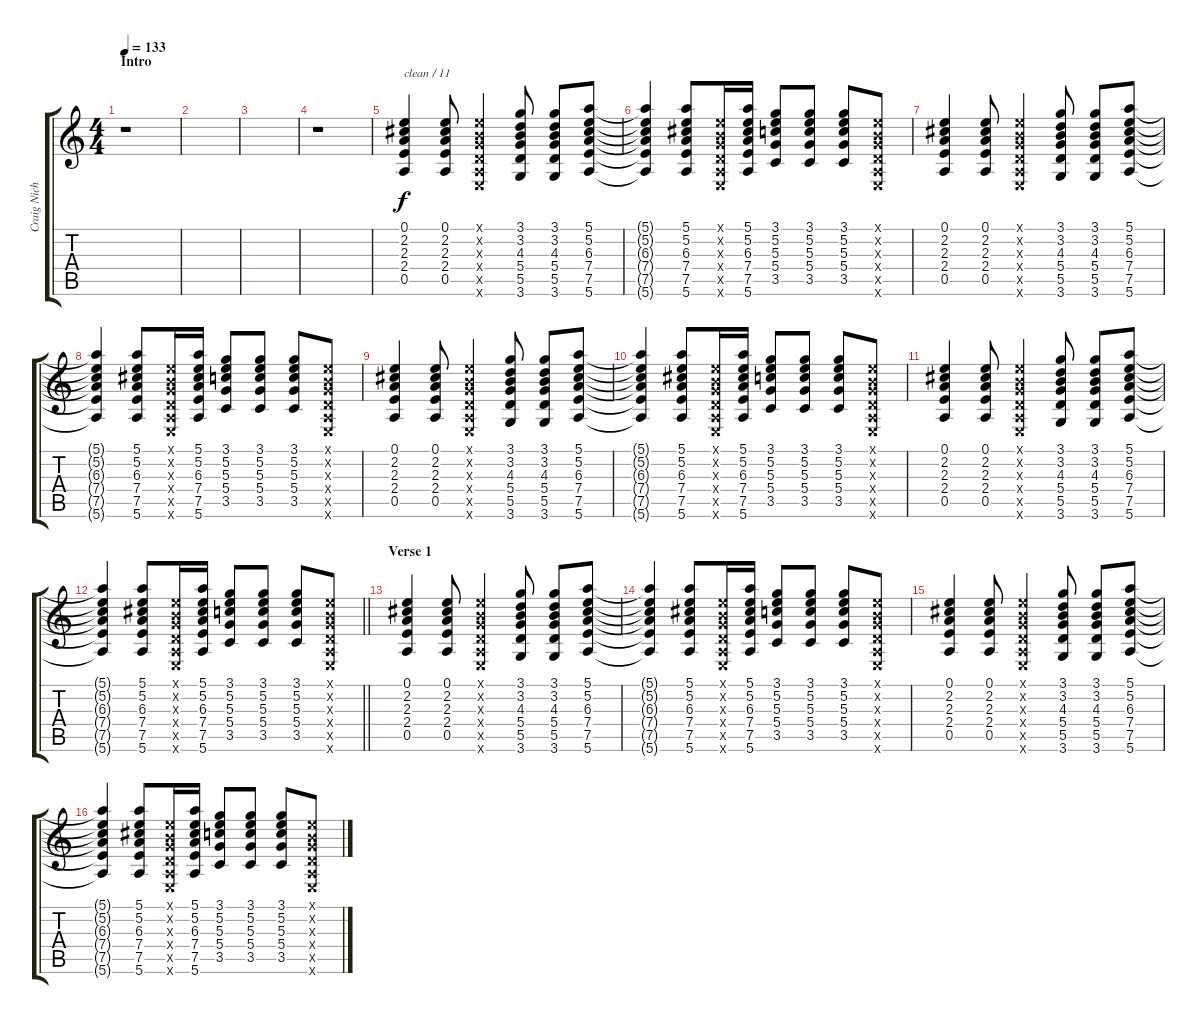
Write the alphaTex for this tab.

\track ("Craig Nicholls (Guitar Track)" "Craig Nich") {instrument distortionguitar}
\staff {score tabs}
\tuning (E4 B3 G3 D3 A2 E2) {hide}
\ts (4 4)
\section ("" "Intro")
\tempo 133
\clef g2
\ks c
r.1{dy f instrument distortionguitar} |
|
|
r.1 |
(0.1 2.2 2.3 2.4 0.5).4{txt "clean / 11" instrument electricguitarclean} (0.1 2.2 2.3 2.4 0.5).8 (0.1{x} 0.2{x} 0.3{x} 0.4{x} 0.5{x} 0.6{x}).4 (3.1 3.2 4.3 5.4 5.5 3.6).8 (3.1 3.2 4.3 5.4 5.5 3.6).8 (5.1 5.2 6.3 7.4 7.5 5.6).8 |
(5.1{t} 5.2{t} 6.3{t} 7.4{t} 7.5{t} 5.6{t}).4 (5.1 5.2 6.3 7.4 7.5 5.6).8 (0.1{x} 0.2{x} 0.3{x} 0.4{x} 0.5{x} 0.6{x}).16 (5.1 5.2 6.3 7.4 7.5 5.6).16 (3.1 5.2 5.3 5.4 3.5).8 (3.1 5.2 5.3 5.4 3.5).8 (3.1 5.2 5.3 5.4 3.5).8 (0.1{x} 0.2{x} 0.3{x} 0.4{x} 0.5{x} 0.6{x}).8 |
(0.1 2.2 2.3 2.4 0.5).4 (0.1 2.2 2.3 2.4 0.5).8 (0.1{x} 0.2{x} 0.3{x} 0.4{x} 0.5{x} 0.6{x}).4 (3.1 3.2 4.3 5.4 5.5 3.6).8 (3.1 3.2 4.3 5.4 5.5 3.6).8 (5.1 5.2 6.3 7.4 7.5 5.6).8 |
(5.1{t} 5.2{t} 6.3{t} 7.4{t} 7.5{t} 5.6{t}).4 (5.1 5.2 6.3 7.4 7.5 5.6).8 (0.1{x} 0.2{x} 0.3{x} 0.4{x} 0.5{x} 0.6{x}).16 (5.1 5.2 6.3 7.4 7.5 5.6).16 (3.1 5.2 5.3 5.4 3.5).8 (3.1 5.2 5.3 5.4 3.5).8 (3.1 5.2 5.3 5.4 3.5).8 (0.1{x} 0.2{x} 0.3{x} 0.4{x} 0.5{x} 0.6{x}).8 |
(0.1 2.2 2.3 2.4 0.5).4 (0.1 2.2 2.3 2.4 0.5).8 (0.1{x} 0.2{x} 0.3{x} 0.4{x} 0.5{x} 0.6{x}).4 (3.1 3.2 4.3 5.4 5.5 3.6).8 (3.1 3.2 4.3 5.4 5.5 3.6).8 (5.1 5.2 6.3 7.4 7.5 5.6).8 |
(5.1{t} 5.2{t} 6.3{t} 7.4{t} 7.5{t} 5.6{t}).4 (5.1 5.2 6.3 7.4 7.5 5.6).8 (0.1{x} 0.2{x} 0.3{x} 0.4{x} 0.5{x} 0.6{x}).16 (5.1 5.2 6.3 7.4 7.5 5.6).16 (3.1 5.2 5.3 5.4 3.5).8 (3.1 5.2 5.3 5.4 3.5).8 (3.1 5.2 5.3 5.4 3.5).8 (0.1{x} 0.2{x} 0.3{x} 0.4{x} 0.5{x} 0.6{x}).8 |
(0.1 2.2 2.3 2.4 0.5).4 (0.1 2.2 2.3 2.4 0.5).8 (0.1{x} 0.2{x} 0.3{x} 0.4{x} 0.5{x} 0.6{x}).4 (3.1 3.2 4.3 5.4 5.5 3.6).8 (3.1 3.2 4.3 5.4 5.5 3.6).8 (5.1 5.2 6.3 7.4 7.5 5.6).8 |
\barLineRight lightlight
(5.1{t} 5.2{t} 6.3{t} 7.4{t} 7.5{t} 5.6{t}).4 (5.1 5.2 6.3 7.4 7.5 5.6).8 (0.1{x} 0.2{x} 0.3{x} 0.4{x} 0.5{x} 0.6{x}).16 (5.1 5.2 6.3 7.4 7.5 5.6).16 (3.1 5.2 5.3 5.4 3.5).8 (3.1 5.2 5.3 5.4 3.5).8 (3.1 5.2 5.3 5.4 3.5).8 (0.1{x} 0.2{x} 0.3{x} 0.4{x} 0.5{x} 0.6{x}).8 |
\section ("" "Verse 1")
(0.1 2.2 2.3 2.4 0.5).4 (0.1 2.2 2.3 2.4 0.5).8 (0.1{x} 0.2{x} 0.3{x} 0.4{x} 0.5{x} 0.6{x}).4 (3.1 3.2 4.3 5.4 5.5 3.6).8 (3.1 3.2 4.3 5.4 5.5 3.6).8 (5.1 5.2 6.3 7.4 7.5 5.6).8 |
(5.1{t} 5.2{t} 6.3{t} 7.4{t} 7.5{t} 5.6{t}).4 (5.1 5.2 6.3 7.4 7.5 5.6).8 (0.1{x} 0.2{x} 0.3{x} 0.4{x} 0.5{x} 0.6{x}).16 (5.1 5.2 6.3 7.4 7.5 5.6).16 (3.1 5.2 5.3 5.4 3.5).8 (3.1 5.2 5.3 5.4 3.5).8 (3.1 5.2 5.3 5.4 3.5).8 (0.1{x} 0.2{x} 0.3{x} 0.4{x} 0.5{x} 0.6{x}).8 |
(0.1 2.2 2.3 2.4 0.5).4 (0.1 2.2 2.3 2.4 0.5).8 (0.1{x} 0.2{x} 0.3{x} 0.4{x} 0.5{x} 0.6{x}).4 (3.1 3.2 4.3 5.4 5.5 3.6).8 (3.1 3.2 4.3 5.4 5.5 3.6).8 (5.1 5.2 6.3 7.4 7.5 5.6).8 |
(5.1{t} 5.2{t} 6.3{t} 7.4{t} 7.5{t} 5.6{t}).4 (5.1 5.2 6.3 7.4 7.5 5.6).8 (0.1{x} 0.2{x} 0.3{x} 0.4{x} 0.5{x} 0.6{x}).16 (5.1 5.2 6.3 7.4 7.5 5.6).16 (3.1 5.2 5.3 5.4 3.5).8 (3.1 5.2 5.3 5.4 3.5).8 (3.1 5.2 5.3 5.4 3.5).8 (0.1{x} 0.2{x} 0.3{x} 0.4{x} 0.5{x} 0.6{x}).8
